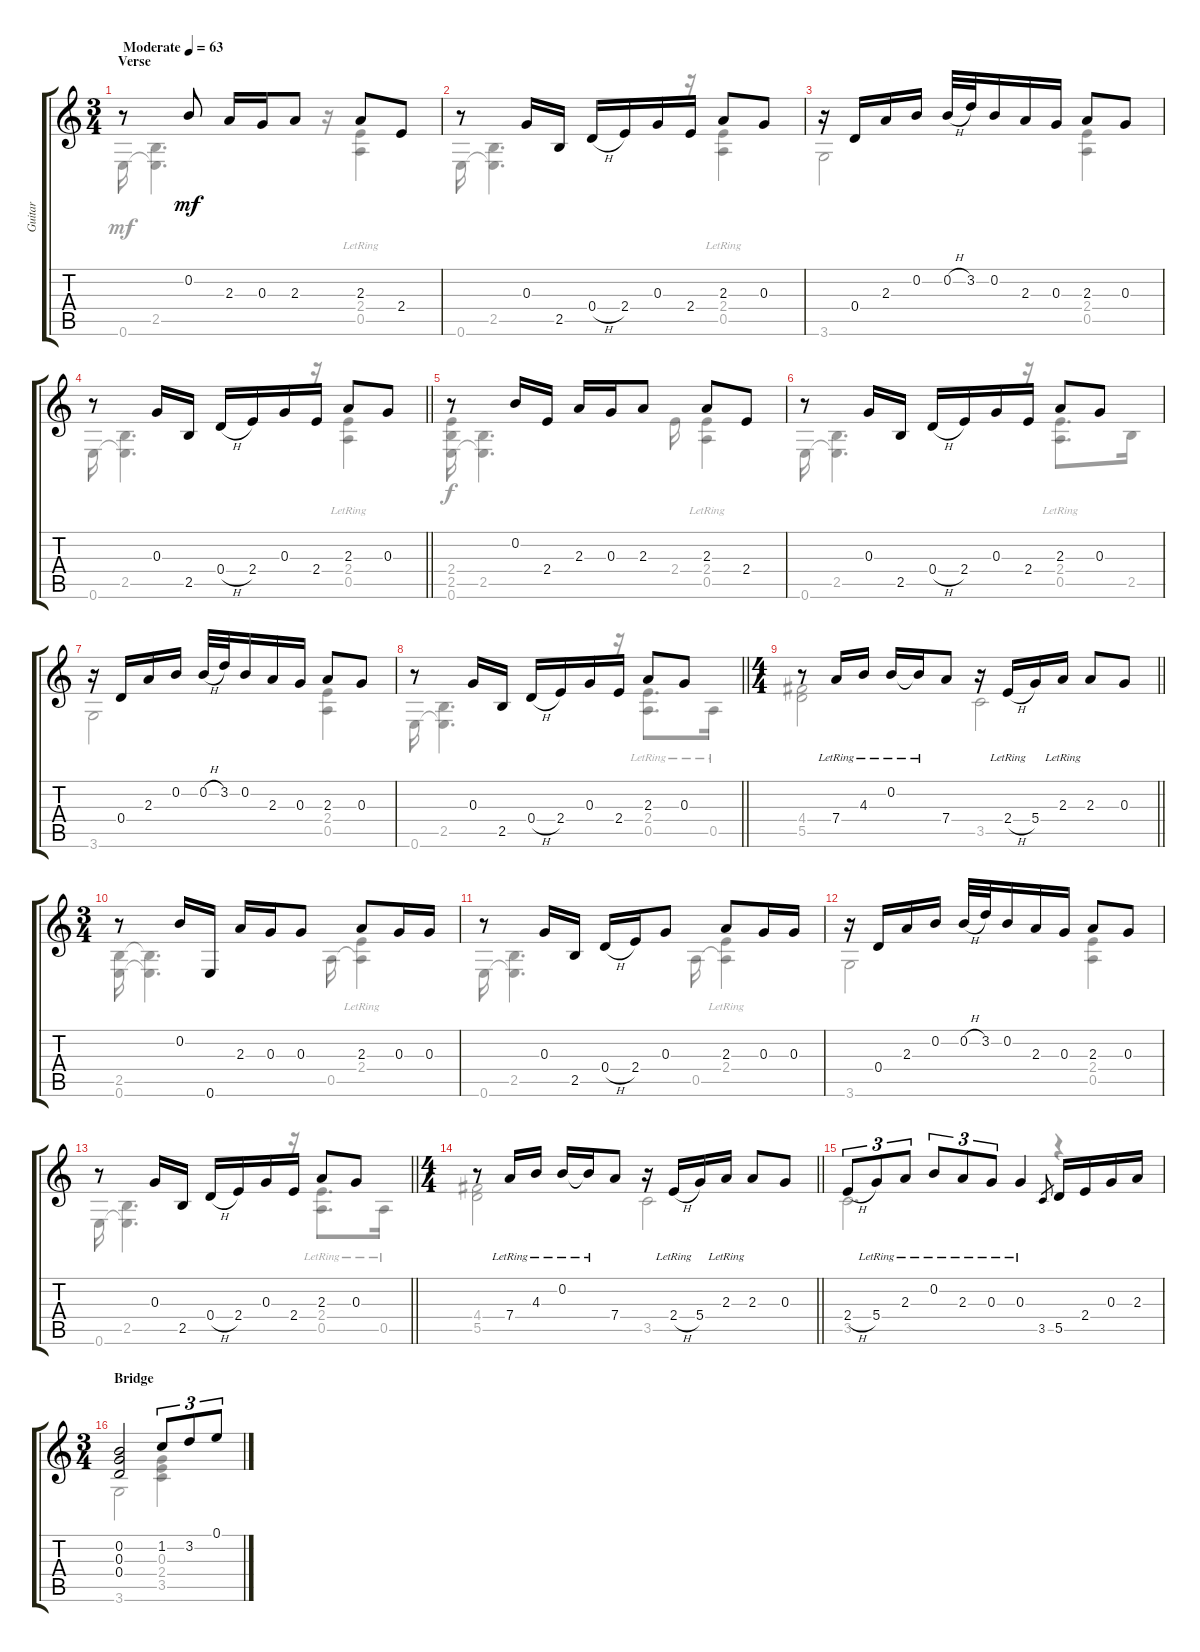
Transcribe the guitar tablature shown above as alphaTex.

\track ("Guitar" "Guitar") {instrument acousticguitarsteel}
\staff {score tabs}
\tuning (E4 B3 G3 D3 A2 E2) {hide}
\voice
\ts (3 4)
\section ("" "Verse")
\tempo (63 "Moderate")
\clef g2
\ks c
r.8{dy mf instrument acousticguitarsteel} 0.2.8 2.3.16 0.3.16 2.3.8 2.3.8 2.4.8 |
r.8 0.3.16 2.5.16 0.4{h}.16 2.4.16 0.3.16 2.4.16 2.3.8 0.3.8 |
r.16 0.4.16 2.3.16 0.2.16 0.2{h}.32 3.2.32 0.2.16 2.3.16 0.3.16 2.3.8 0.3.8 |
\barLineRight lightlight
r.8 0.3.16 2.5.16 0.4{h}.16 2.4.16 0.3.16 2.4.16 2.3.8 0.3.8 |
r.8 0.2.16 2.4.16 2.3.16 0.3.16 2.3.8 2.3.8 2.4.8 |
r.8 0.3.16 2.5.16 0.4{h}.16 2.4.16 0.3.16 2.4.16 2.3.8 0.3.8 |
r.16 0.4.16 2.3.16 0.2.16 0.2{h}.32 3.2.32 0.2.16 2.3.16 0.3.16 2.3.8 0.3.8 |
\barLineRight lightlight
r.8 0.3.16 2.5.16 0.4{h}.16 2.4.16 0.3.16 2.4.16 2.3.8 0.3.8 |
\ts (4 4)
\barLineRight lightlight
r.8 7.4{lr}.16 4.3{lr}.16 0.2{lr}.16 0.2{lr t}.16 7.4.8 r.16 2.4{h lr}.16 5.4.16 2.3{lr}.16 2.3.8 0.3.8 |
\ts (3 4)
r.8 0.2.16 0.6.16 2.3.16 0.3.16 0.3.8 2.3.8 0.3.16 0.3.16 |
r.8 0.3.16 2.5.16 0.4{h}.16 2.4.16 0.3.8 2.3.8 0.3.16 0.3.16 |
r.16 0.4.16 2.3.16 0.2.16 0.2{h}.32 3.2.32 0.2.16 2.3.16 0.3.16 2.3.8 0.3.8 |
\barLineRight lightlight
r.8 0.3.16 2.5.16 0.4{h}.16 2.4.16 0.3.16 2.4.16 2.3.8 0.3.8 |
\ts (4 4)
\barLineRight lightlight
r.8 7.4{lr}.16 4.3{lr}.16 0.2{lr}.16 0.2{lr t}.16 7.4.8 r.16 2.4{h lr}.16 5.4.16 2.3{lr}.16 2.3.8 0.3.8 |
2.4{h}.8{tu (3 2)} 5.4{lr}.8{tu (3 2)} 2.3{lr}.8{tu (3 2)} 0.2{lr}.8{tu (3 2)} 2.3{lr}.8{tu (3 2)} 0.3{lr}.8{tu (3 2)} 0.3{lr}.4 3.5.8{gr} 5.5.16 2.4.16 0.3.16 2.3.16 |
\ts (3 4)
\section ("" "Bridge")
(0.2 0.3 0.4).2 1.2.8{tu (3 2)} 3.2.8{tu (3 2)} 0.1.8{tu (3 2)}
\voice
\clef g2
\ottava regular
\simile none
\ks c
0.6.16{dy mf} (2.5 0.6{t}).4{d} r.16 (2.4{lr} 0.5{lr}).4 |
0.6.16 (2.5 0.6{t}).4{d} r.16 (2.4{lr} 0.5{lr}).4 |
3.6.2 (2.4 0.5).4 |
\barLineRight lightlight
0.6.16 (2.5 0.6{t}).4{d} r.16 (2.4{lr} 0.5{lr}).4 |
(2.4 2.5 0.6).16{dy f} (2.5 0.6{t}).4{d} 2.4.16 (2.4{lr} 0.5{lr}).4 |
0.6.16 (2.5 0.6{t}).4{d} r.16 (2.4{lr} 0.5{lr}).8{d} 2.5.16 |
3.6.2 (2.4 0.5).4 |
\barLineRight lightlight
0.6.16 (2.5 0.6{t}).4{d} r.16 (2.4{lr} 0.5{lr}).8{d} 0.5{lr}.16 |
\barLineRight lightlight
(4.4 5.5).2 3.5.2 |
(2.5 0.6).16 (2.5{t} 0.6{t}).4{d} 0.5.16 (2.4{lr} 0.5{lr t}).4 |
0.6.16 (2.5 0.6{t}).4{d} 0.5.16 (2.4{lr} 0.5{lr t}).4 |
3.6.2 (2.4 0.5).4 |
\barLineRight lightlight
0.6.16 (2.5 0.6{t}).4{d} r.16 (2.4{lr} 0.5{lr}).8{d} 0.5{lr}.16 |
\barLineRight lightlight
(4.4 5.5).2 3.5.2 |
3.5.2{d} r.4 |
3.6.2 (0.3 2.4 3.5).4
